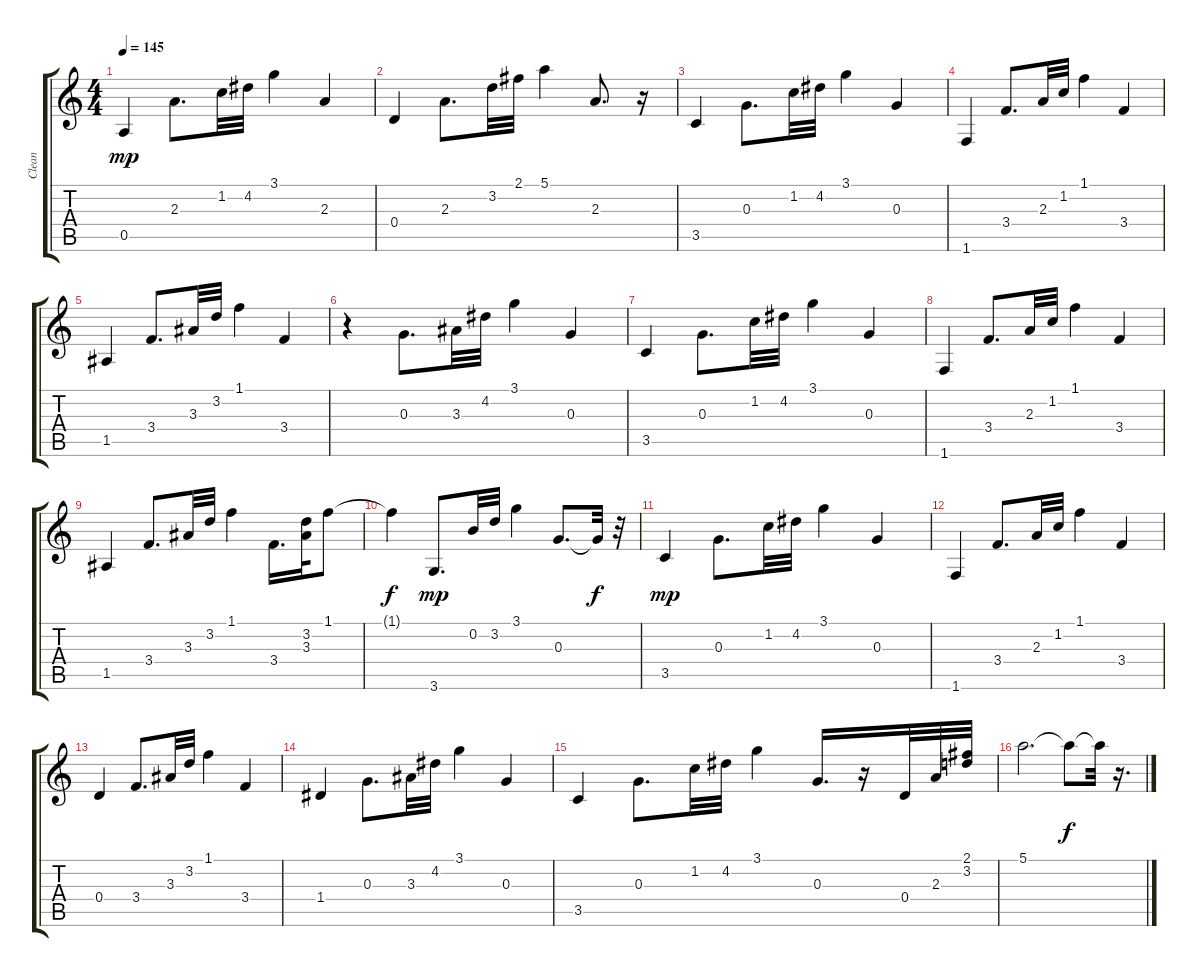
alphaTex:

\track ("Clean" "Clean") {instrument electricguitarclean}
\staff {score tabs}
\tuning (E4 B3 G3 D3 A2 E2) {hide}
\ts (4 4)
\tempo 145
\clef g2
\ks c
0.5.4{dy mp} 2.3.8{d} 1.2.32 4.2.32 3.1.4 2.3.4 |
0.4.4 2.3.8{d} 3.2.32 2.1.32 5.1.4 2.3.8{d} r.16 |
3.5.4 0.3.8{d} 1.2.32 4.2.32 3.1.4 0.3.4 |
1.6.4 3.4.8{d} 2.3.32 1.2.32 1.1.4 3.4.4 |
1.5.4 3.4.8{d} 3.3.32 3.2.32 1.1.4 3.4.4 |
r.4 0.3.8{d} 3.3.32 4.2.32 3.1.4 0.3.4 |
3.5.4 0.3.8{d} 1.2.32 4.2.32 3.1.4 0.3.4 |
1.6.4 3.4.8{d} 2.3.32 1.2.32 1.1.4 3.4.4 |
1.5.4 3.4.8{d} 3.3.32 3.2.32 1.1.4 3.4.16{d} (3.2 3.3).32 1.1.8 |
1.1{t}.4{dy f} 3.6.8{d dy mp} 0.2.32 3.2.32 3.1.4 0.3.8{d} 0.3{t}.32{dy f} r.32 |
3.5.4{dy mp} 0.3.8{d} 1.2.32 4.2.32 3.1.4 0.3.4 |
1.6.4 3.4.8{d} 2.3.32 1.2.32 1.1.4 3.4.4 |
0.4.4 3.4.8{d} 3.3.32 3.2.32 1.1.4 3.4.4 |
1.4.4 0.3.8{d} 3.3.32 4.2.32 3.1.4 0.3.4 |
3.5.4 0.3.8{d} 1.2.32 4.2.32 3.1.4 0.3.16{d} r.16 0.4.32 2.3.32 (2.1 3.2).32 |
5.1.2{d} 5.1{t}.8{dy f} 5.1{t}.32 r.16{d}
